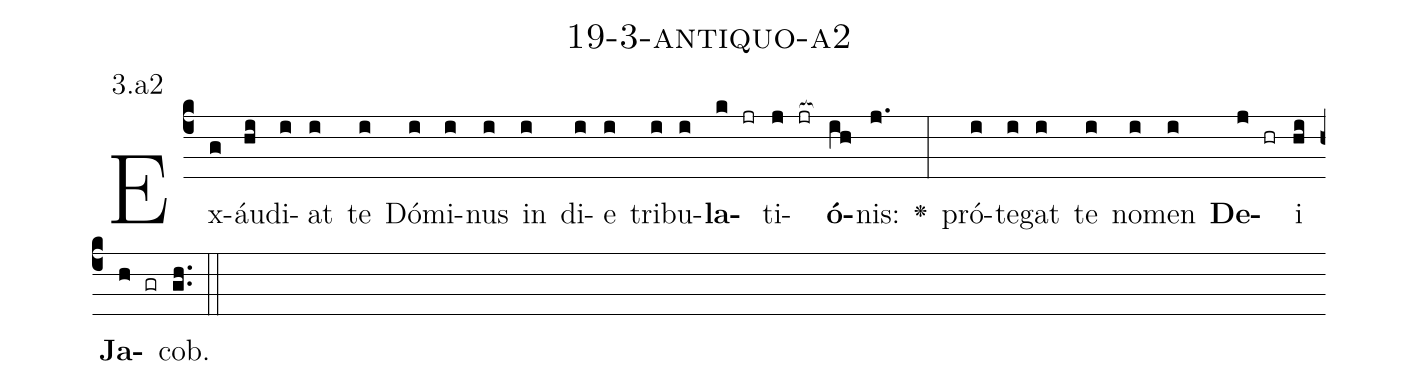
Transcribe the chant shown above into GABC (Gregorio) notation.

name: 19-3-antiquo-a2;
annotation: 3.a2;
%%
(c4)Ex(g)áu(hi)di(i)at(i) te(i) Dó(i)mi(i)nus(i) in(i) di(i)e(i) tri(i)bu(i)<b>la</b>(k jr)ti(j jr[ocb:1{])<b>ó</b>(ih[ocb:0}])nis:(j.) <v>\greheightstar</v>(:) pró(i)te(i)gat(i) te(i) no(i)men(i) <b>De</b>(j hr)i(hi) <b>Ja</b>(h gr)cob.(gh..) (::)


%E(i) u(i) o(j) u(hi) a(h) e.(gh..) (::)
